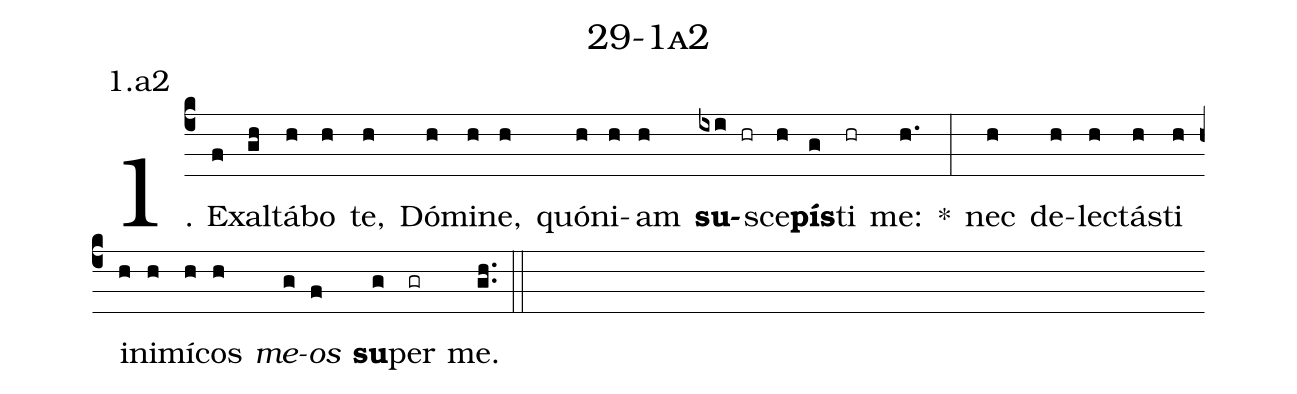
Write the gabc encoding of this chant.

name: 29-1a2;
annotation: 1.a2;
%%
(c4)1. Ex(f)al(gh)tá(h)bo(h) te,(h) Dó(h)mi(h)ne,(h) quón(h)i(h)am(h) <b>su</b>(ixi hr)sce(h)<b>pís</b>(g)ti(hr) me:(h.) *(:) nec(h) de(h)lec(h)tás(h)ti(h) in(h)i(h)mí(h)cos(h) <i>me</i>(g)<i>os</i>(f) <b>su</b>(g)per(gr) me.(gh..) (::)
